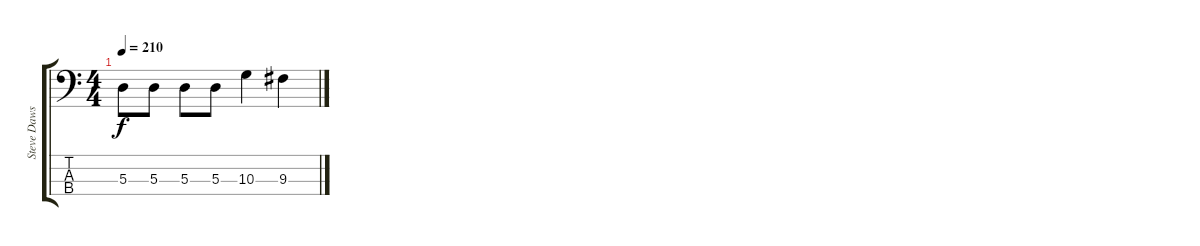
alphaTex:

\track ("Steve Dawson" "Steve Daws") {instrument electricbassfinger}
\staff {score tabs}
\tuning (G2 D2 A1 E1) {hide}
\ts (4 4)
\tempo 210
\clef f4
\ks c
5.3.8{dy f} 5.3.8 5.3.8 5.3.8 10.3.4 9.3.4
